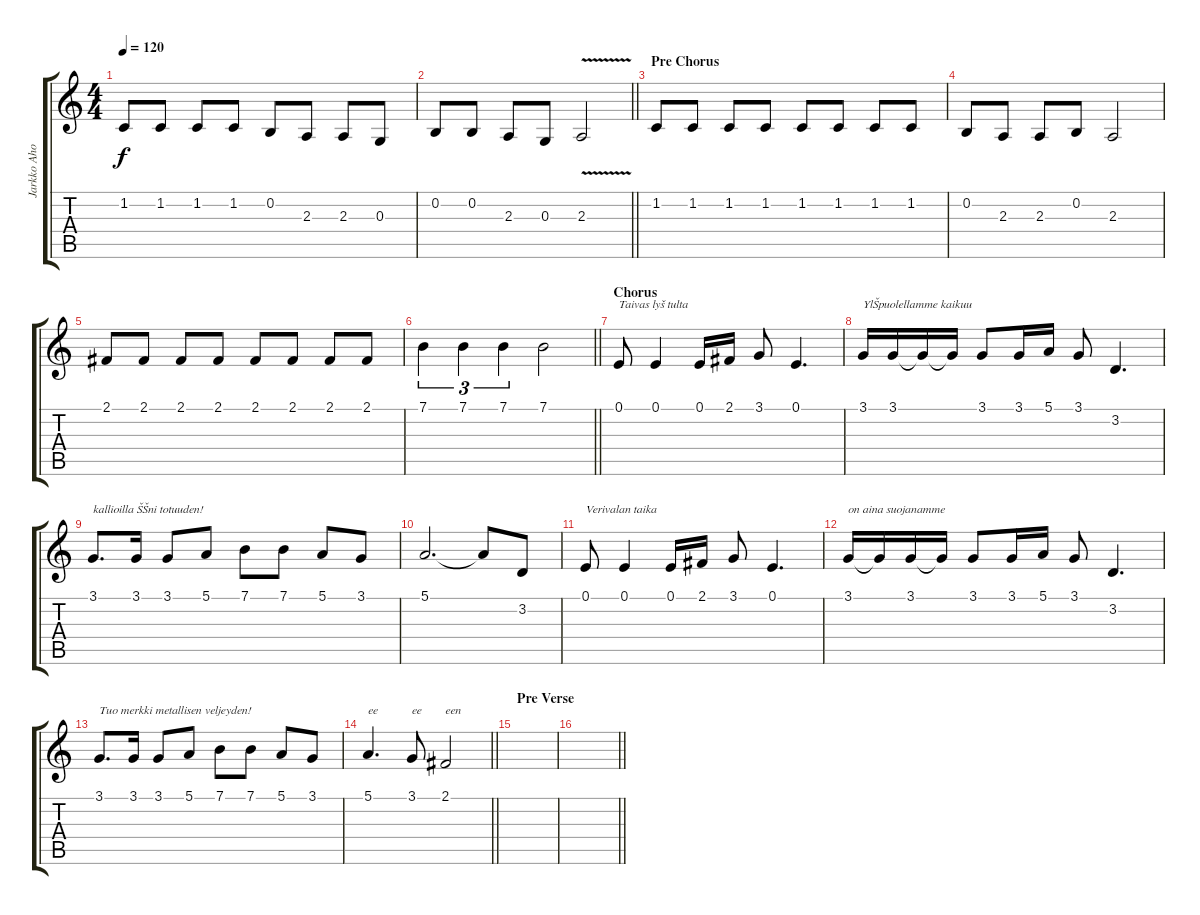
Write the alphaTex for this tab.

\track ("Jarkko Ahola" "Jarkko Aho") {instrument lead2sawtooth bank 255}
\staff {score tabs}
\tuning (E4 B3 G3 D3 A2 E2) {hide}
\ts (4 4)
\tempo 120
\clef g2
\ks c
1.2.8{dy f} 1.2.8 1.2.8 1.2.8 0.2.8 2.3.8 2.3.8 0.3.8 |
\barLineRight lightlight
0.2.8 0.2.8 2.3.8 0.3.8 2.3{v}.2 |
\section ("" "Pre Chorus")
1.2.8 1.2.8 1.2.8 1.2.8 1.2.8 1.2.8 1.2.8 1.2.8 |
0.2.8 2.3.8 2.3.8 0.2.8 2.3.2 |
2.1.8 2.1.8 2.1.8 2.1.8 2.1.8 2.1.8 2.1.8 2.1.8 |
\barLineRight lightlight
7.1.4{tu (3 2)} 7.1.4{tu (3 2)} 7.1.4{tu (3 2)} 7.1.2 |
\section ("" "Chorus")
0.1.8{txt "Taivas lyš tulta"} 0.1.4 0.1.16 2.1.16 3.1.8 0.1.4{d} |
3.1.16{txt "YlŠpuolellamme kaikuu"} 3.1.16 3.1{t}.16 3.1{t}.16 3.1.8 3.1.16 5.1.16 3.1.8 3.2.4{d} |
3.1.8{d txt "kallioilla ŠŠni totuuden!"} 3.1.16 3.1.8 5.1.8 7.1.8 7.1.8 5.1.8 3.1.8 |
5.1.2{d} 5.1{t}.8 3.2.8 |
0.1.8{txt "Verivalan taika"} 0.1.4 0.1.16 2.1.16 3.1.8 0.1.4{d} |
3.1.16{txt "on aina suojanamme"} 3.1{t}.16 3.1.16 3.1{t}.16 3.1.8 3.1.16 5.1.16 3.1.8 3.2.4{d} |
3.1.8{d txt "Tuo merkki metallisen veljeyden!"} 3.1.16 3.1.8 5.1.8 7.1.8 7.1.8 5.1.8 3.1.8 |
\barLineRight lightlight
5.1.4{d txt "ee"} 3.1.8{txt "ee"} 2.1.2{txt "een"} |
\section ("" "Pre Verse")
|
\barLineRight lightlight
